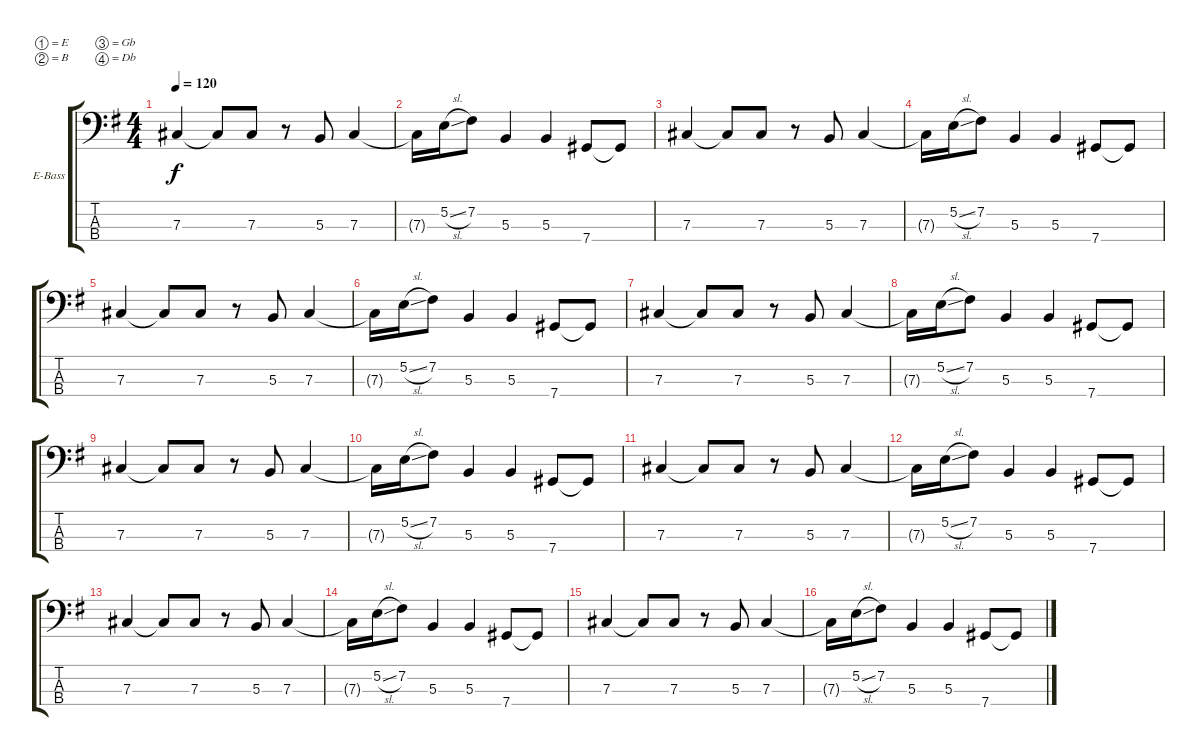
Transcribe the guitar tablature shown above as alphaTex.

\bracketExtendMode groupsimilarinstruments
\firstSystemTrackNameOrientation horizontal
\otherSystemsTrackNameOrientation horizontal
\track ("Bass (Geezer Butler)" "E-Bass") {instrument electricbassfinger}
\staff {score tabs}
\tuning (E2 B1 Gb1 Db1)
\ts (4 4)
\tempo 120
\clef f4
\ks g
7.3.4{dy f} 7.3{t}.8 7.3.8 r.8 5.3.8 7.3.4 |
7.3{t}.16 5.2{sl}.16 7.2.8 5.3.4 5.3.4 7.4.8 7.4{t}.8 |
7.3.4 7.3{t}.8 7.3.8 r.8 5.3.8 7.3.4 |
7.3{t}.16 5.2{sl}.16 7.2.8 5.3.4 5.3.4 7.4.8 7.4{t}.8 |
7.3.4 7.3{t}.8 7.3.8 r.8 5.3.8 7.3.4 |
7.3{t}.16 5.2{sl}.16 7.2.8 5.3.4 5.3.4 7.4.8 7.4{t}.8 |
7.3.4 7.3{t}.8 7.3.8 r.8 5.3.8 7.3.4 |
7.3{t}.16 5.2{sl}.16 7.2.8 5.3.4 5.3.4 7.4.8 7.4{t}.8 |
7.3.4 7.3{t}.8 7.3.8 r.8 5.3.8 7.3.4 |
7.3{t}.16 5.2{sl}.16 7.2.8 5.3.4 5.3.4 7.4.8 7.4{t}.8 |
7.3.4 7.3{t}.8 7.3.8 r.8 5.3.8 7.3.4 |
7.3{t}.16 5.2{sl}.16 7.2.8 5.3.4 5.3.4 7.4.8 7.4{t}.8 |
7.3.4 7.3{t}.8 7.3.8 r.8 5.3.8 7.3.4 |
7.3{t}.16 5.2{sl}.16 7.2.8 5.3.4 5.3.4 7.4.8 7.4{t}.8 |
7.3.4 7.3{t}.8 7.3.8 r.8 5.3.8 7.3.4 |
7.3{t}.16 5.2{sl}.16 7.2.8 5.3.4 5.3.4 7.4.8 7.4{t}.8
